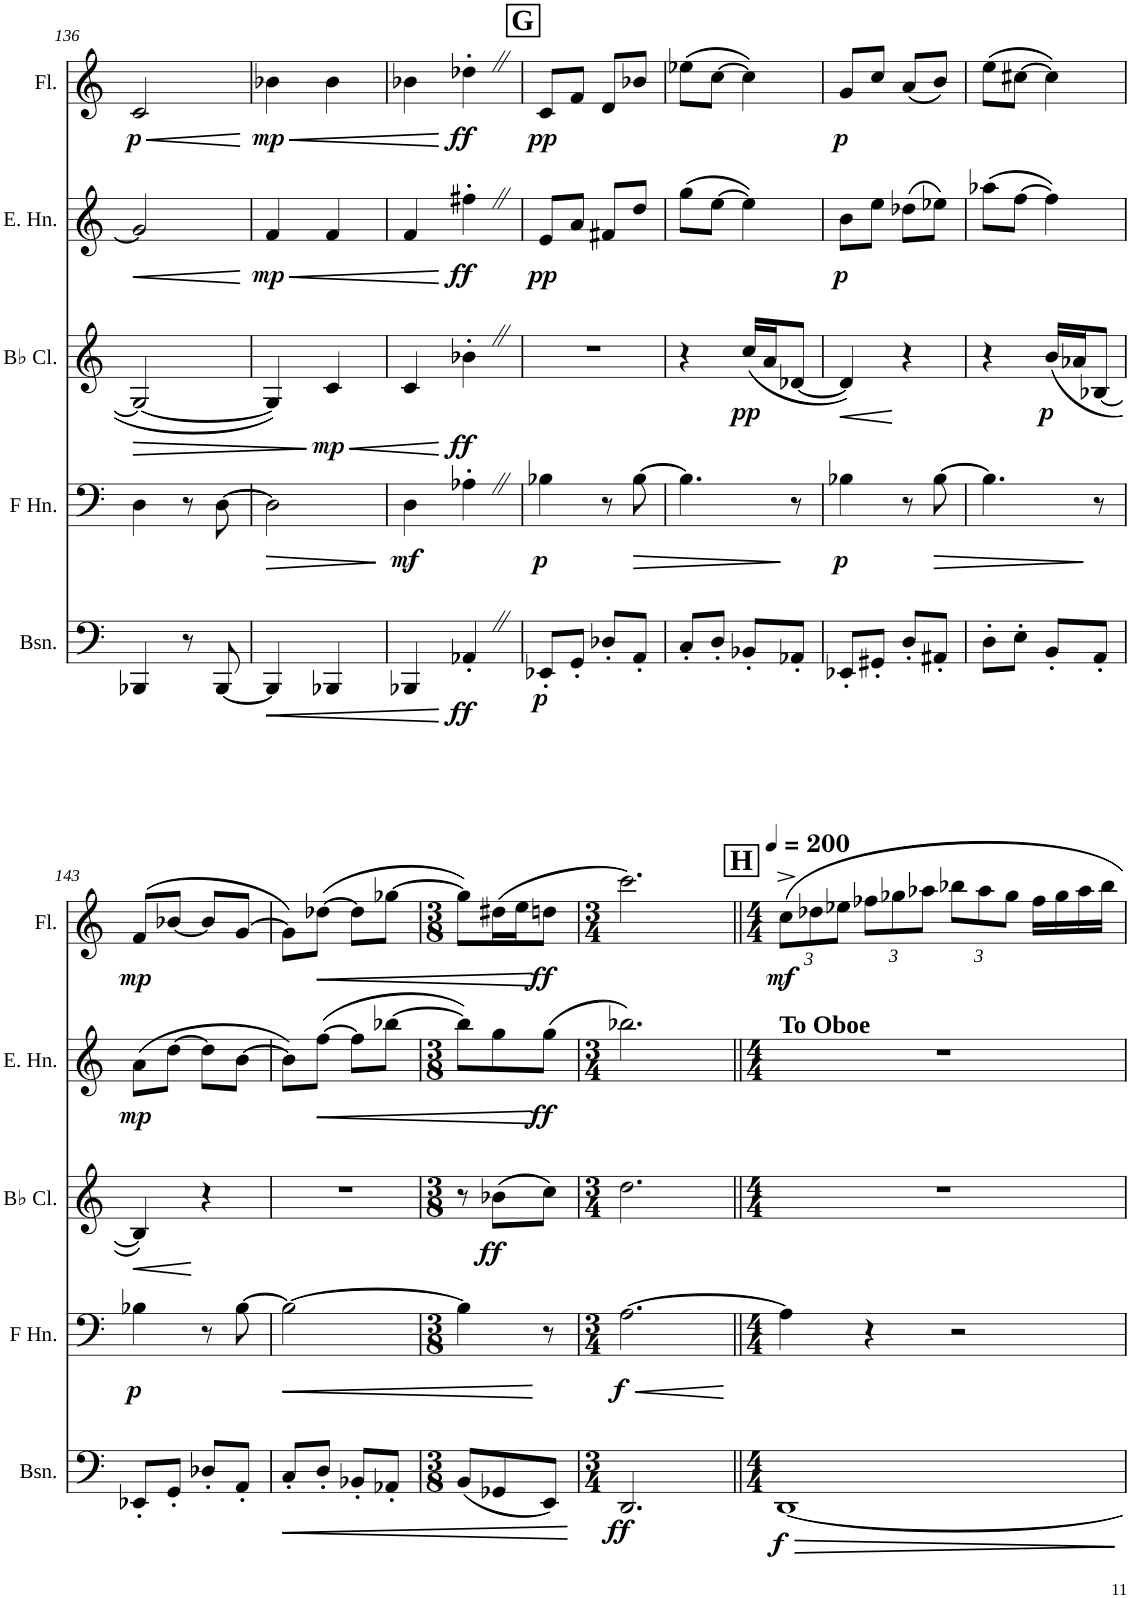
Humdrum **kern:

**kern	**dynam	**kern	**dynam	**kern	**dynam	**kern	**dynam	**kern	**dynam
*part5	*part5	*part4	*part4	*part3	*part3	*part2	*part2	*part1	*part1
*staff5	*staff5	*staff4	*staff4	*staff3	*staff3	*staff2	*staff2	*staff1	*staff1
*I"Bassoon	*	*I"Horn in F	*	*I"Bb Clarinet	*	*I"English Horn	*	*I"Flute	*
*I'Bsn.	*	*	*	*I'Bb Cl.	*	*I'E. Hn.	*	*I'Fl.	*
!!LO:PB:g=z
*clefF4	*	*clefF4	*	*clefG2	*	*clefG2	*	*clefG2	*
*	*	*Trd4c7	*	*Trd1c2	*	*Trd4c7	*	*	*
*k[]	*	*k[]	*	*k[]	*	*k[]	*	*k[]	*
*M2/4	*	*M2/4	*	*M2/4	*	*M2/4	*	*M2/4	*
=136	=136	=136	=136	=136	=136	=136	=136	=136	=136
!	!	!	!	!	!LO:HP:b	!	!LO:HP:b	!	!LO:HP:b
!	!	!	!	!	!	!	!	!	!LO:DY:n=1:b
4BBB-X/	.	4D\	.	2G-/_	>	2g/]	<	2c/	< p
8r	.	8r	.	.	.	.	.	.	.
[8BBB-/	.	[8D\	.	.	.	.	.	.	.
.	.	.	.	.	.	.	.	.	[
=137	=137	=137	=137	=137	=137	=137	=137	=137	=137
!	!LO:HP:b	!	!LO:HP:b	!	!	!	!LO:HP:b	!	!LO:HP:b
!	!	!	!	!	!	!	!LO:DY:n=1:b	!	!LO:DY:n=1:b
4BBB-/]	<	2D\]	>	4G-/]	.	4f/	< mp	4b-X\	< mp
!	!	!	!	!	!LO:HP:b	!	!	!	!
!	!	!	!	!	!LO:DY:n=1:b	!	!	!	!
4BBB-X/	.	.	.	4c/	< mp	4f/	.	4b-\	.
=138	=138	=138	=138	=138	=138	=138	=138	=138	=138
!	!	!	!LO:DY:b	!	!	!	!	!	!
4BBB-X/	.	4D\	mf	4c/	.	4f/	.	4b-X\	.
!	!LO:DY:b	!	!	!	!LO:DY:n=1:b	!	!LO:DY:n=1:b	!	!LO:DY:n=1:b
4AA-X'Z/	ff	4A-X'Z\	.	4b-X'Z\	] ff	4ff#X'Z\	[ ff	4dd-X'Z\	[ ff
!!LO:REH:place=s1:a:B:cj:fs=14:t=G
=139	=139	=139	=139	=139	=139	=139	=139	=139	=139
!	!LO:DY:b	!	!LO:DY:b	!	!	!	!LO:DY:b	!	!LO:DY:b
8EE-X'/L	p	4B-X\	p	2r	.	8e/L	pp	8c/L	pp
8GG'/J	.	.	.	.	.	8a/J	.	8f/J	.
8D-X'/L	.	8r	.	.	.	8f#X/L	.	8d/L	.
!	!	!	!LO:HP:b	!	!	!	!	!	!
8AA'/J	.	[8B-\	>	.	.	8dd/J	.	8b-X/J	.
=140	=140	=140	=140	=140	=140	=140	=140	=140	=140
8C'/L	.	4.B-\]	.	4r	.	(8gg\L	.	(8ee-X\L	.
8D'/J	.	.	.	.	.	[8ee\J	.	[8cc\J	.
!	!	!	!	!	!LO:DY:b	!	!	!	!
8BB-X'/L	.	.	.	(16cc/LL	pp	4ee\])	.	4cc\])	.
.	.	.	.	16a/J	.	.	.	.	.
8AA-X'/J	.	8r	]	[8d-X/J	.	.	.	.	.
=141	=141	=141	=141	=141	=141	=141	=141	=141	=141
!	!	!	!LO:DY:b	!	!LO:HP:b	!	!LO:DY:b	!	!LO:DY:b
8EE-X'/L	.	4B-X\	p	4d-/])	<	8b\L	p	8g/L	p
8GG#X'/J	.	.	.	.	.	8ee\J	.	8cc/J	.
8D'/L	.	8r	.	4r	[	(8dd-X\L	.	(8a/L	.
!	!	!	!LO:HP:b	!	!	!	!	!	!
8AA#X'/J	.	[8B-\	>	.	.	8ee-X\J)	.	8b/J)	.
=142	=142	=142	=142	=142	=142	=142	=142	=142	=142
8D'\L	.	4.B-\]	.	4r	.	(8aa-X\L	.	(8ee\L	.
8E'\J	.	.	.	.	.	[8ff\J	.	[8cc#X\J	.
!	!	!	!	!	!LO:DY:b	!	!	!	!
8BB'/L	.	.	.	(16b/LL	p	4ff\])	.	4cc#\])	.
.	.	.	.	16a-X/J	.	.	.	.	.
8AA'/J	.	8r	]	[8B-X/J	.	.	.	.	.
!!LO:LB:g=z
=143	=143	=143	=143	=143	=143	=143	=143	=143	=143
!	!	!	!LO:DY:b	!	!	!	!LO:DY:b	!	!LO:DY:b
8EE-X'/L	.	4B-X\	p	4B-/])	.	(8a\L	mp	(8f/L	mp
8GG'/J	.	.	.	.	.	[8dd\J	.	[8b-X/J	.
8D-X'/L	.	8r	.	4r	[	8dd\L]	.	8b-/L]	.
8AA'/J	.	[8B-\	.	.	.	[8b\J	.	[8g/J	.
=144	=144	=144	=144	=144	=144	=144	=144	=144	=144
!	!LO:HP:b	!	!LO:HP:b	!	!	!	!	!	!
8C'/L	<	2B-\_	<	2r	.	8b\L])	.	8g\L])	.
!	!	!	!	!	!	!	!	!	!LO:HP:b
8D'/J	.	.	.	.	.	([8ff\J	.	([8dd-X\J	<
8BB-X'/L	.	.	.	.	.	8ff\L]	.	8dd-\L]	.
8AA-X'/J	.	.	.	.	.	[>8bb-X\J	.	[>8gg-X\J	.
=145	=145	=145	=145	=145	=145	=145	=145	=145	=145
*M3/8	*	*M3/8	*	*M3/8	*	*M3/8	*	*M3/8	*
(8BB/L	.	4B-\]	.	8r	.	8bb-\L])	.	8gg-\L])	.
!	!	!	!	!	!LO:DY:b	!	!	!	!
8GG-X/	.	.	.	(8b-X\L	ff	8gg\	.	(16dd#X\L	.
.	.	.	.	.	.	.	.	16ee\J	.
!	!	!	!	!	!	!	!LO:DY:n=1:b	!	!LO:DY:n=1:b
8EE/J)	.	8r	]	8cc\J)	.	(8gg\J	[ ff	8ddn\J	[ ff
.	[	.	.	.	.	.	.	.	.
=146	=146	=146	=146	=146	=146	=146	=146	=146	=146
*M3/4	*	*M3/4	*	*M3/4	*	*M3/4	*	*M3/4	*
!	!LO:DY:b	!	!LO:DY:b	!	!	!	!	!	!
2.DD/	ff	[2.A\	f	2.dd\	.	2.bb-X\)	.	2.ccc\)	.
.	.	.	[	.	.	.	.	.	.
=147||	=147||	=147||	=147||	=147||	=147||	=147||	=147||	=147||	=147||
!!LO:REH:place=s1:a:B:cj:fs=14:t=H
*M4/4	*	*M4/4	*	*M4/4	*	*M4/4	*	*M4/4	*
*	*	*	*	*	*	*	*	*Xbrackettup	*
*	*	*	*	*	*	*	*	*MM200	*
!	!	!	!	!	!	!LO:TX:a:B:t=To Oboe	!	!	!
!	!LO:DY:b	!	!	!	!	!	!	!	!LO:DY:b
[1DD	f	4A\]	.	1r	.	1r	.	12cc^\L	mf
.	.	.	.	.	.	.	.	12dd-X\	.
.	.	.	.	.	.	.	.	12ee-X\J	.
.	.	4r	.	.	.	.	.	12ff-X\L	.
.	.	.	.	.	.	.	.	12gg-X\	.
.	.	.	.	.	.	.	.	12aa-X\J	.
.	.	2r	.	.	.	.	.	12bb-X\L	.
.	.	.	.	.	.	.	.	12aa-\	.
.	.	.	.	.	.	.	.	12gg-\J	.
.	.	.	.	.	.	.	.	16ff-\LL	.
.	.	.	.	.	.	.	.	16gg-\	.
.	.	.	.	.	.	.	.	16aa-\	.
.	.	.	.	.	.	.	.	16bb-\JJ	.
.	[	.	.	.	.	.	.	.	.
=	=	=	=	=	=	=	=	=	=
*-	*-	*-	*-	*-	*-	*-	*-	*-	*-
